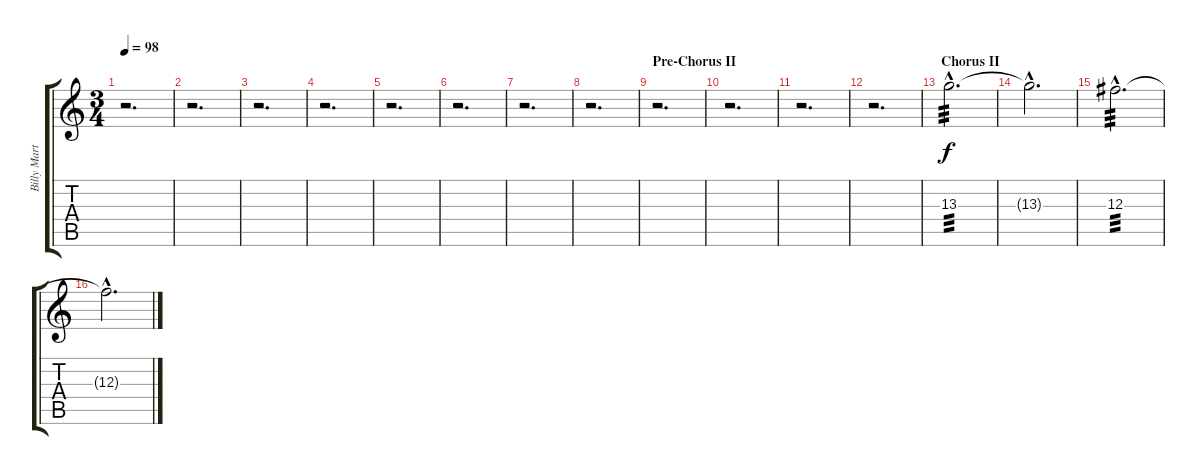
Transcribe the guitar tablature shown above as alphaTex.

\track ("Billy Martin : Lead 1" "Billy Mart") {instrument distortionguitar}
\staff {score tabs}
\tuning (Eb4 Bb3 Gb3 Db3 Ab2 Eb2) {hide}
\ts (3 4)
\tempo 98
\clef g2
\ks c
r.2{d dy f} |
r.2{d} |
r.2{d} |
r.2{d} |
r.2{d} |
r.2{d} |
r.2{d} |
r.2{d} |
\section ("" "Pre-Chorus II")
r.2{d} |
r.2{d} |
r.2{d} |
r.2{d} |
\section ("" "Chorus II")
13.3{hac}.2{d tp 3 instrument distortionguitar} |
13.3{hac t}.2{d} |
12.3{hac}.2{d tp 3} |
12.3{hac t}.2{d}
